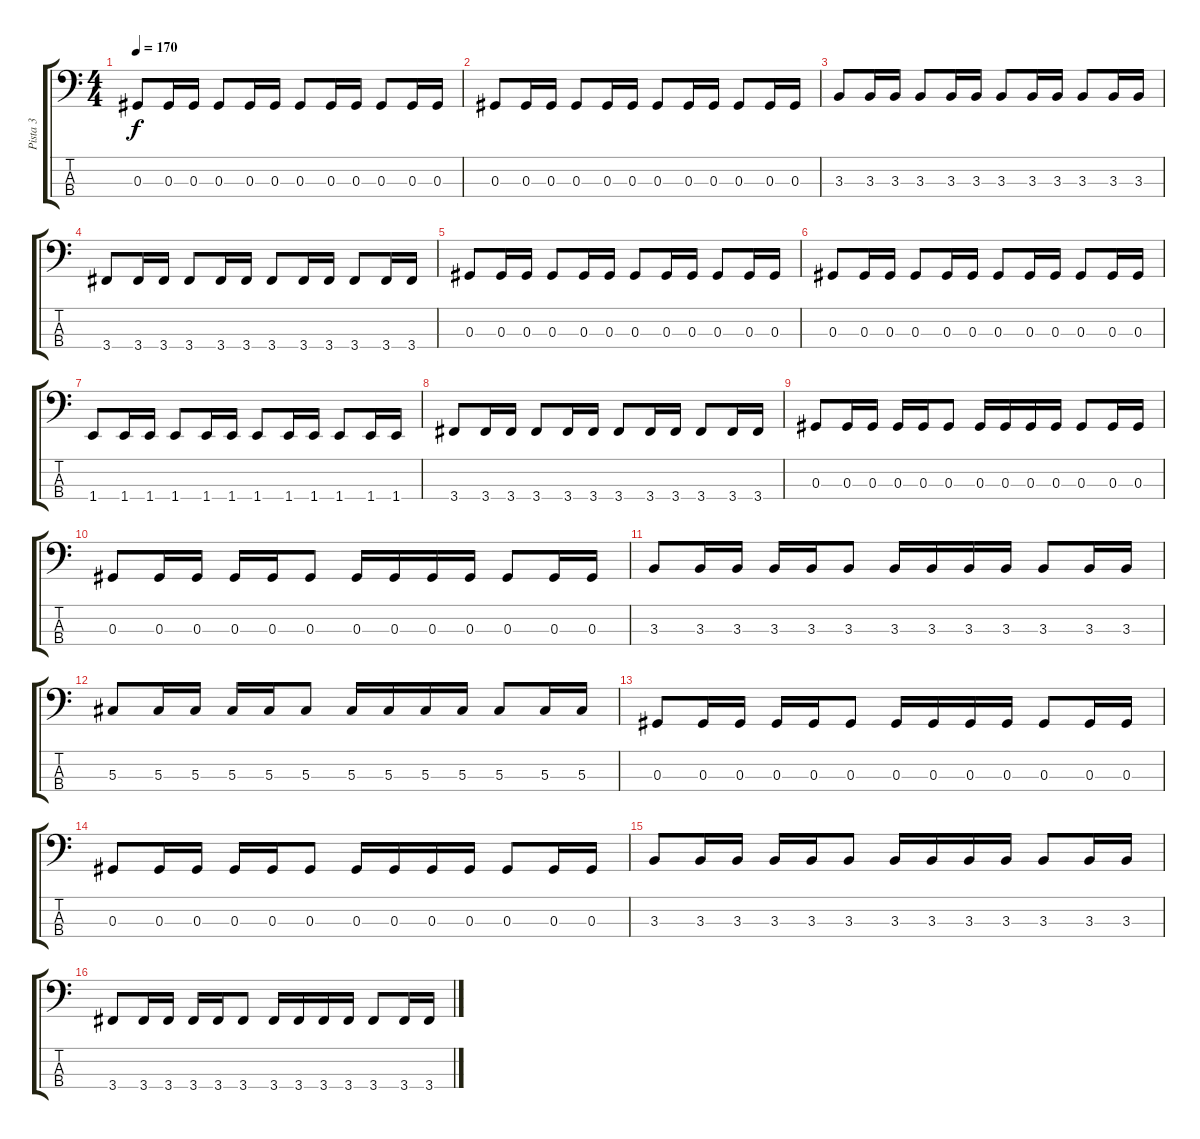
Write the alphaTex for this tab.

\track ("Pista 3" "Pista 3") {instrument electricbassfinger}
\staff {score tabs}
\tuning (Gb2 Db2 Ab1 Eb1) {hide}
\ts (4 4)
\tempo 170
\clef f4
\ks c
0.3.8{dy f} 0.3.16 0.3.16 0.3.8 0.3.16 0.3.16 0.3.8 0.3.16 0.3.16 0.3.8 0.3.16 0.3.16 |
0.3.8 0.3.16 0.3.16 0.3.8 0.3.16 0.3.16 0.3.8 0.3.16 0.3.16 0.3.8 0.3.16 0.3.16 |
3.3.8 3.3.16 3.3.16 3.3.8 3.3.16 3.3.16 3.3.8 3.3.16 3.3.16 3.3.8 3.3.16 3.3.16 |
3.4.8 3.4.16 3.4.16 3.4.8 3.4.16 3.4.16 3.4.8 3.4.16 3.4.16 3.4.8 3.4.16 3.4.16 |
0.3.8 0.3.16 0.3.16 0.3.8 0.3.16 0.3.16 0.3.8 0.3.16 0.3.16 0.3.8 0.3.16 0.3.16 |
0.3.8 0.3.16 0.3.16 0.3.8 0.3.16 0.3.16 0.3.8 0.3.16 0.3.16 0.3.8 0.3.16 0.3.16 |
1.4.8 1.4.16 1.4.16 1.4.8 1.4.16 1.4.16 1.4.8 1.4.16 1.4.16 1.4.8 1.4.16 1.4.16 |
3.4.8 3.4.16 3.4.16 3.4.8 3.4.16 3.4.16 3.4.8 3.4.16 3.4.16 3.4.8 3.4.16 3.4.16 |
0.3.8 0.3.16 0.3.16 0.3.16 0.3.16 0.3.8 0.3.16 0.3.16 0.3.16 0.3.16 0.3.8 0.3.16 0.3.16 |
0.3.8 0.3.16 0.3.16 0.3.16 0.3.16 0.3.8 0.3.16 0.3.16 0.3.16 0.3.16 0.3.8 0.3.16 0.3.16 |
3.3.8 3.3.16 3.3.16 3.3.16 3.3.16 3.3.8 3.3.16 3.3.16 3.3.16 3.3.16 3.3.8 3.3.16 3.3.16 |
5.3.8 5.3.16 5.3.16 5.3.16 5.3.16 5.3.8 5.3.16 5.3.16 5.3.16 5.3.16 5.3.8 5.3.16 5.3.16 |
0.3.8 0.3.16 0.3.16 0.3.16 0.3.16 0.3.8 0.3.16 0.3.16 0.3.16 0.3.16 0.3.8 0.3.16 0.3.16 |
0.3.8 0.3.16 0.3.16 0.3.16 0.3.16 0.3.8 0.3.16 0.3.16 0.3.16 0.3.16 0.3.8 0.3.16 0.3.16 |
3.3.8 3.3.16 3.3.16 3.3.16 3.3.16 3.3.8 3.3.16 3.3.16 3.3.16 3.3.16 3.3.8 3.3.16 3.3.16 |
3.4.8 3.4.16 3.4.16 3.4.16 3.4.16 3.4.8 3.4.16 3.4.16 3.4.16 3.4.16 3.4.8 3.4.16 3.4.16
